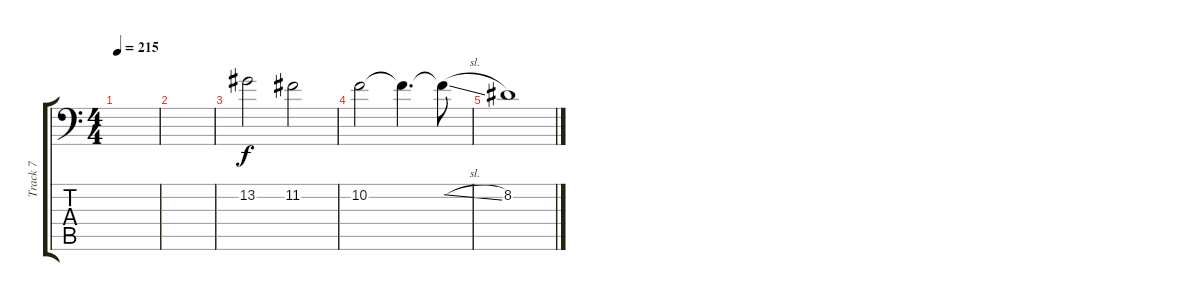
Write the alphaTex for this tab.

\track ("Track 7" "Track 7") {instrument clarinet}
\staff {score tabs}
\tuning (C4 G3 Eb3 Bb2 F2 Bb1) {hide}
\ts (4 4)
\tempo 215
\clef f4
\ks c
|
|
13.2.2 11.2.2 |
10.2.2 10.2{t}.4{d} 10.2{sl t}.8 |
8.2.1
